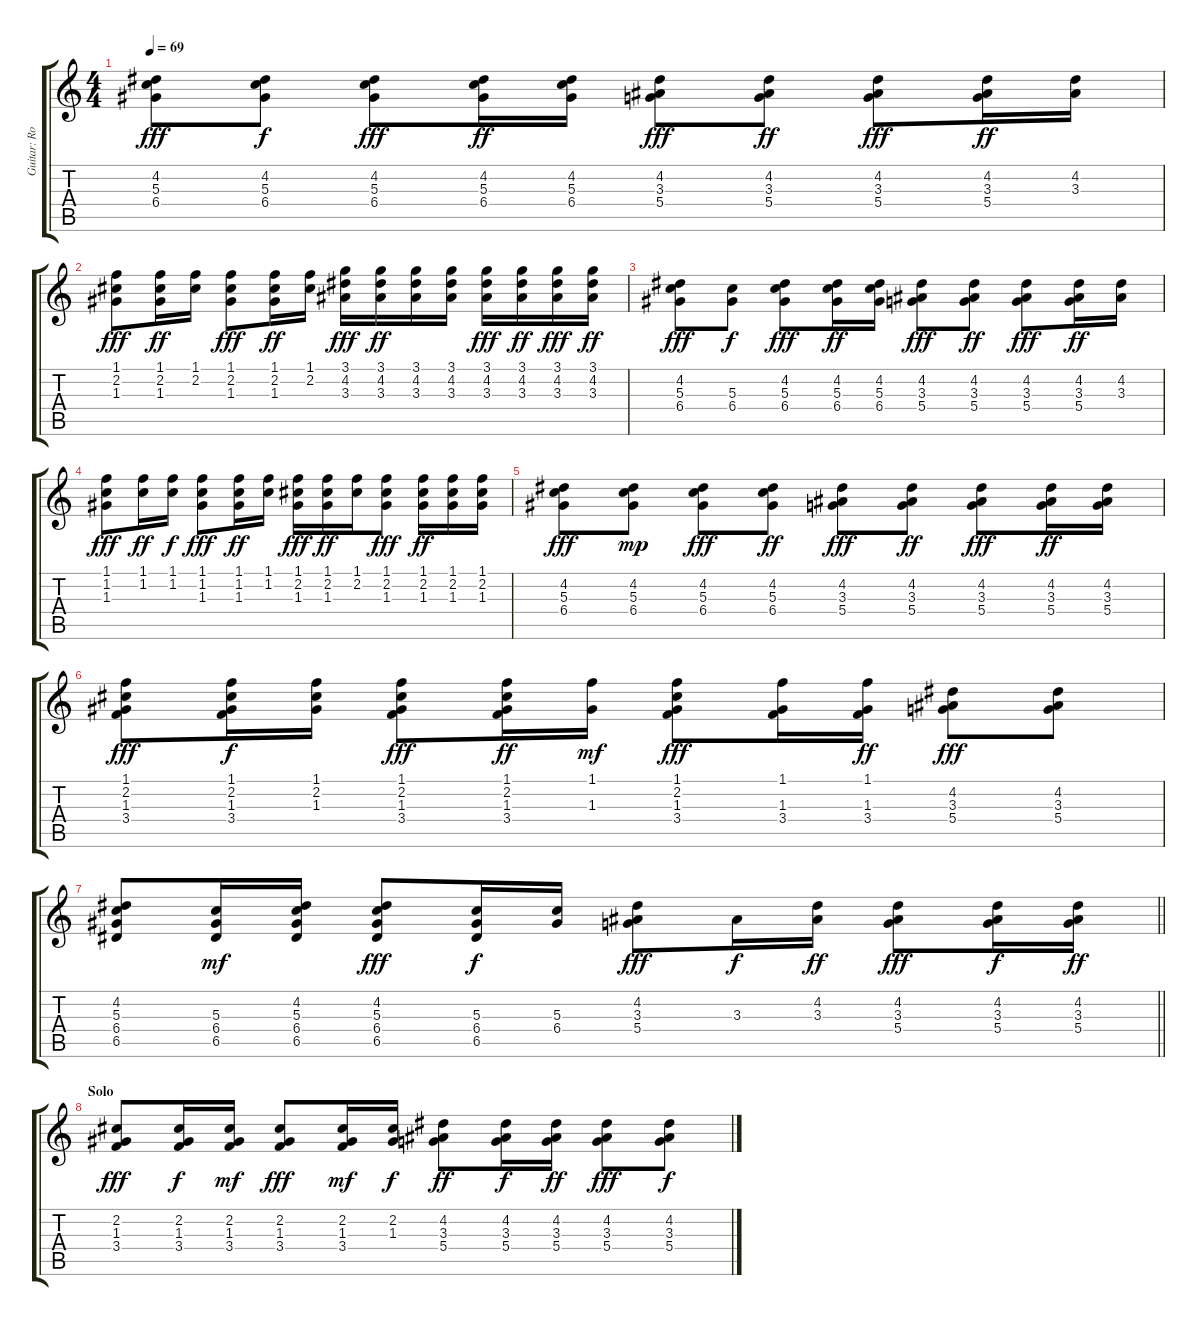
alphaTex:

\track ("Guitar: Ronnie Mancuso" "Guitar: Ro") {instrument electricguitarclean}
\staff {score tabs}
\tuning (E4 B3 G3 D3 A2 E2) {hide}
\ts (4 4)
\tempo 69
\clef g2
\ks c
(4.2 5.3 6.4).8{dy fff} (4.2 5.3 6.4).8{dy f} (4.2 5.3 6.4).8{dy fff} (4.2 5.3 6.4).16{dy ff} (4.2 5.3 6.4).16 (4.2 3.3 5.4).8{dy fff} (4.2 3.3 5.4).8{dy ff} (4.2 3.3 5.4).8{dy fff} (4.2 3.3 5.4).16{dy ff} (4.2 3.3).16 |
(1.1 2.2 1.3).8{dy fff} (1.1 2.2 1.3).16{dy ff} (1.1 2.2).16 (1.1 2.2 1.3).8{dy fff} (1.1 2.2 1.3).16{dy ff} (1.1 2.2).16 (3.1 4.2 3.3).16{dy fff} (3.1 4.2 3.3).16{dy ff} (3.1 4.2 3.3).16 (3.1 4.2 3.3).16 (3.1 4.2 3.3).16{dy fff} (3.1 4.2 3.3).16{dy ff} (3.1 4.2 3.3).16{dy fff} (3.1 4.2 3.3).16{dy ff} |
(4.2 5.3 6.4).8{dy fff} (5.3 6.4).8{dy f} (4.2 5.3 6.4).8{dy fff} (4.2 5.3 6.4).16{dy ff} (4.2 5.3 6.4).16 (4.2 3.3 5.4).8{dy fff} (4.2 3.3 5.4).8{dy ff} (4.2 3.3 5.4).8{dy fff} (4.2 3.3 5.4).16{dy ff} (4.2 3.3).16 |
(1.1 1.2 1.3).8{dy fff} (1.1 1.2).16{dy ff} (1.1 1.2).16{dy f} (1.1 1.2 1.3).8{dy fff} (1.1 1.2 1.3).16{dy ff} (1.1 1.2).16 (1.1 2.2 1.3).16{dy fff} (1.1 2.2 1.3).16{dy ff} (1.1 2.2).16 (1.1 2.2 1.3).8{dy fff} (1.1 2.2 1.3).16{dy ff} (1.1 2.2 1.3).16 (1.1 2.2 1.3).16 |
(4.2 5.3 6.4).8{dy fff} (4.2 5.3 6.4).8{dy mp} (4.2 5.3 6.4).8{dy fff} (4.2 5.3 6.4).8{dy ff} (4.2 3.3 5.4).8{dy fff} (4.2 3.3 5.4).8{dy ff} (4.2 3.3 5.4).8{dy fff} (4.2 3.3 5.4).16{dy ff} (4.2 3.3 5.4).16 |
(1.1 2.2 1.3 3.4).8{dy fff} (1.1 2.2 1.3 3.4).16{dy f} (1.1 2.2 1.3).16 (1.1 2.2 1.3 3.4).8{dy fff} (1.1 2.2 1.3 3.4).16{dy ff} (1.1 1.3).16{dy mf} (1.1 2.2 1.3 3.4).8{dy fff} (1.1 1.3 3.4).16 (1.1 1.3 3.4).16{dy ff} (4.2 3.3 5.4).8{dy fff} (4.2 3.3 5.4).8 |
\barLineRight lightlight
(4.2 5.3 6.4 6.5).8 (5.3 6.4 6.5).16{dy mf} (4.2 5.3 6.4 6.5).16 (4.2 5.3 6.4 6.5).8{dy fff} (5.3 6.4 6.5).16{dy f} (5.3 6.4).16 (4.2 3.3 5.4).8{dy fff} 3.3.16{dy f} (4.2 3.3).16{dy ff} (4.2 3.3 5.4).8{dy fff} (4.2 3.3 5.4).16{dy f} (4.2 3.3 5.4).16{dy ff} |
\section ("" "Solo")
(2.2 1.3 3.4).8{dy fff} (2.2 1.3 3.4).16{dy f} (2.2 1.3 3.4).16{dy mf} (2.2 1.3 3.4).8{dy fff} (2.2 1.3 3.4).16{dy mf} (2.2 1.3).16{dy f} (4.2 3.3 5.4).8{dy ff} (4.2 3.3 5.4).16{dy f} (4.2 3.3 5.4).16{dy ff} (4.2 3.3 5.4).8{dy fff} (4.2 3.3 5.4).8{dy f}
